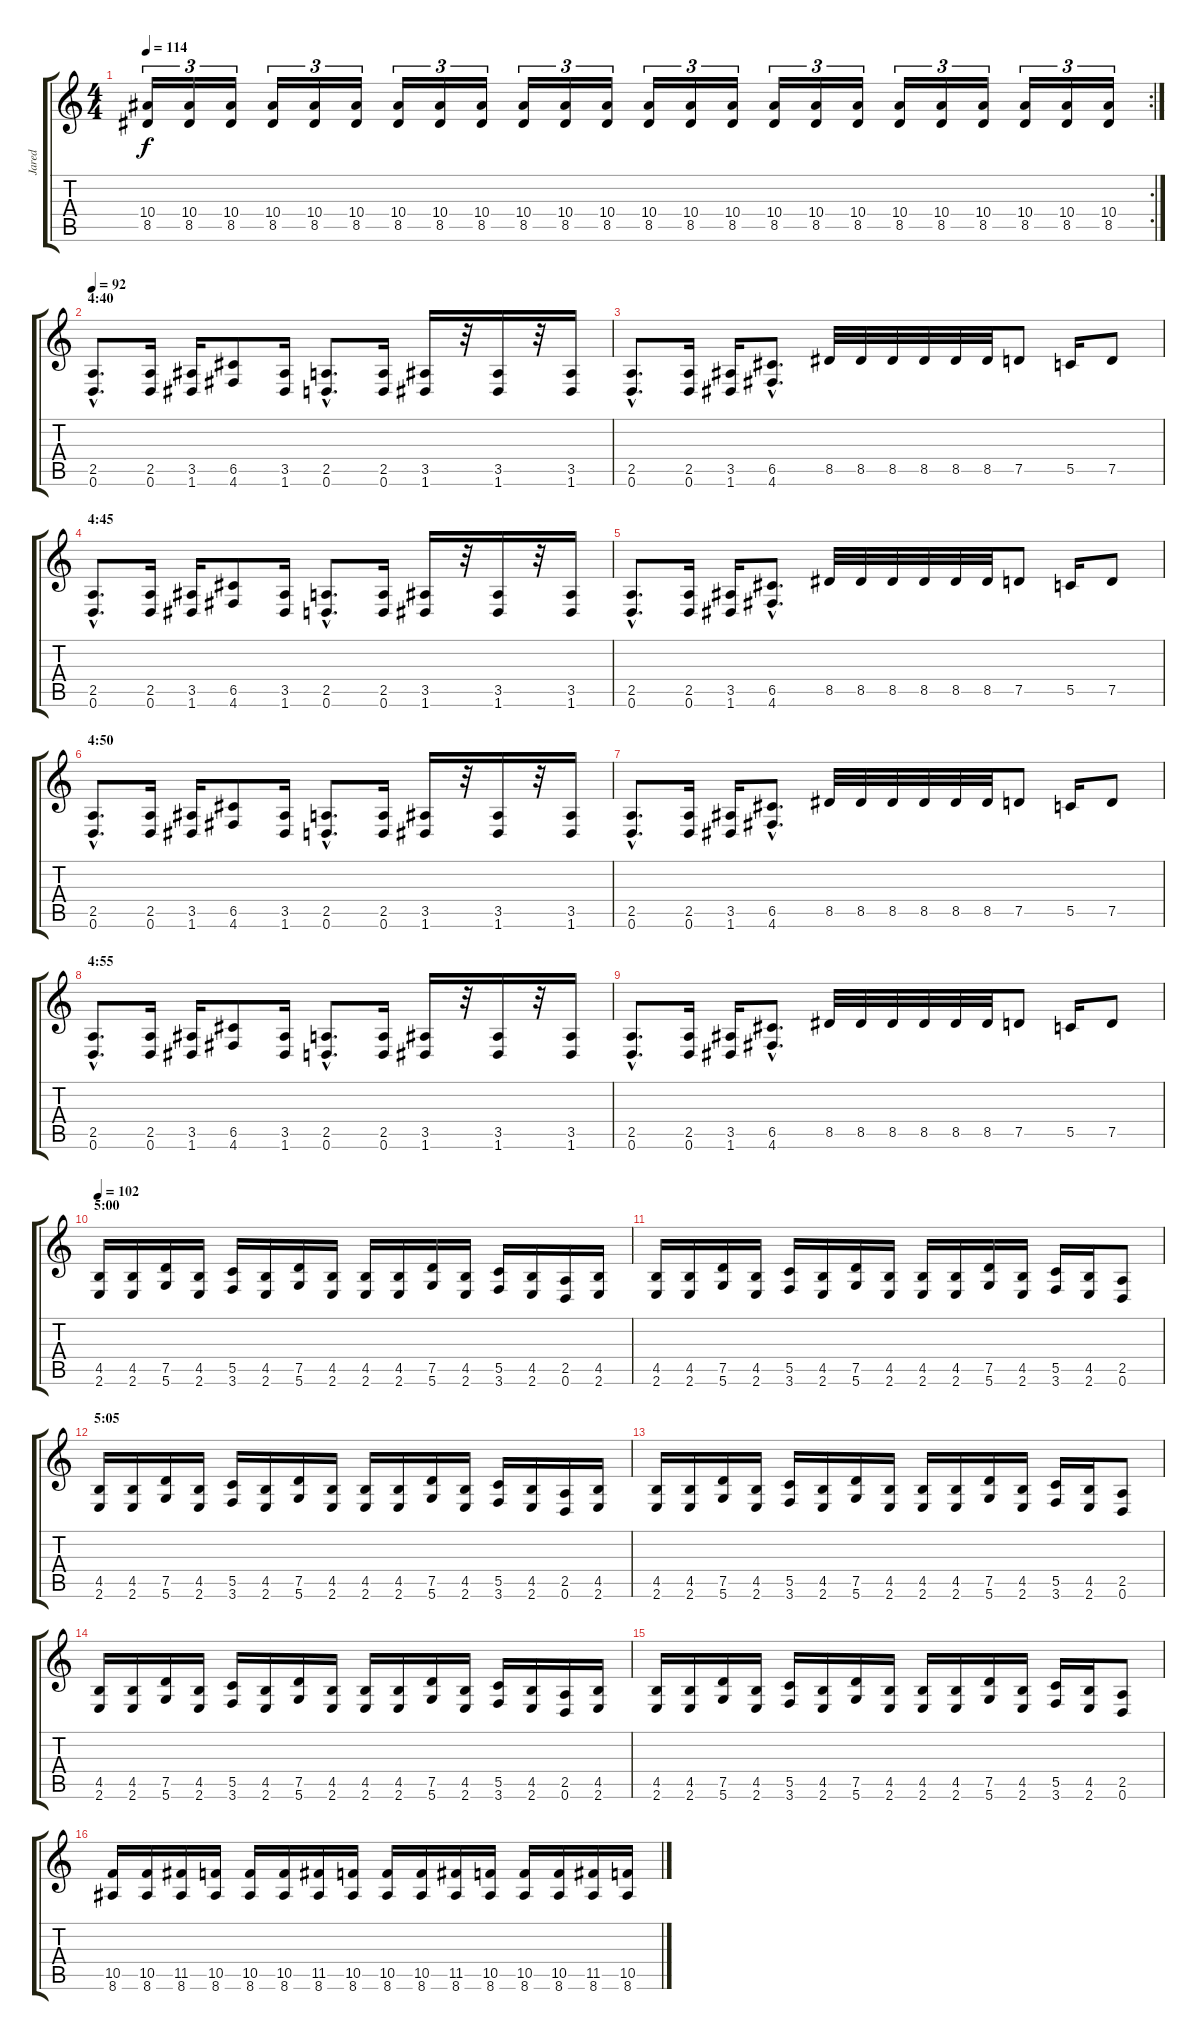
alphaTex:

\track ("Jared" "Jared") {instrument distortionguitar}
\staff {score tabs}
\tuning (D4 A3 F3 C3 G2 D2) {hide}
\rc 2
\ts (4 4)
\tempo 114
\clef g2
\ks c
(10.4 8.5).16{tu (3 2) dy f} (10.4 8.5).16{tu (3 2)} (10.4 8.5).16{tu (3 2)} (10.4 8.5).16{tu (3 2)} (10.4 8.5).16{tu (3 2)} (10.4 8.5).16{tu (3 2)} (10.4 8.5).16{tu (3 2)} (10.4 8.5).16{tu (3 2)} (10.4 8.5).16{tu (3 2)} (10.4 8.5).16{tu (3 2)} (10.4 8.5).16{tu (3 2)} (10.4 8.5).16{tu (3 2)} (10.4 8.5).16{tu (3 2)} (10.4 8.5).16{tu (3 2)} (10.4 8.5).16{tu (3 2)} (10.4 8.5).16{tu (3 2)} (10.4 8.5).16{tu (3 2)} (10.4 8.5).16{tu (3 2)} (10.4 8.5).16{tu (3 2)} (10.4 8.5).16{tu (3 2)} (10.4 8.5).16{tu (3 2)} (10.4 8.5).16{tu (3 2)} (10.4 8.5).16{tu (3 2)} (10.4 8.5).16{tu (3 2)} |
\section ("" "4:40")
\tempo 92
(2.5{hac} 0.6{hac}).8{d} (2.5 0.6).16 (3.5 1.6).16 (6.5 4.6).8 (3.5 1.6).16 (2.5{hac} 0.6{hac}).8{d} (2.5 0.6).16 (3.5 1.6).16 r.32 (3.5 1.6).16 r.32 (3.5 1.6).16 |
(2.5{hac} 0.6{hac}).8{d} (2.5 0.6).16 (3.5 1.6).16 (6.5{hac} 4.6{hac}).8{d} 8.5.32 8.5.32 8.5.32 8.5.32 8.5.32 8.5.32 7.5.8 5.5.16 7.5.8 |
\section ("" "4:45")
(2.5{hac} 0.6{hac}).8{d} (2.5 0.6).16 (3.5 1.6).16 (6.5 4.6).8 (3.5 1.6).16 (2.5{hac} 0.6{hac}).8{d} (2.5 0.6).16 (3.5 1.6).16 r.32 (3.5 1.6).16 r.32 (3.5 1.6).16 |
(2.5{hac} 0.6{hac}).8{d} (2.5 0.6).16 (3.5 1.6).16 (6.5{hac} 4.6{hac}).8{d} 8.5.32 8.5.32 8.5.32 8.5.32 8.5.32 8.5.32 7.5.8 5.5.16 7.5.8 |
\section ("" "4:50")
(2.5{hac} 0.6{hac}).8{d} (2.5 0.6).16 (3.5 1.6).16 (6.5 4.6).8 (3.5 1.6).16 (2.5{hac} 0.6{hac}).8{d} (2.5 0.6).16 (3.5 1.6).16 r.32 (3.5 1.6).16 r.32 (3.5 1.6).16 |
(2.5{hac} 0.6{hac}).8{d} (2.5 0.6).16 (3.5 1.6).16 (6.5{hac} 4.6{hac}).8{d} 8.5.32 8.5.32 8.5.32 8.5.32 8.5.32 8.5.32 7.5.8 5.5.16 7.5.8 |
\section ("" "4:55")
(2.5{hac} 0.6{hac}).8{d} (2.5 0.6).16 (3.5 1.6).16 (6.5 4.6).8 (3.5 1.6).16 (2.5{hac} 0.6{hac}).8{d} (2.5 0.6).16 (3.5 1.6).16 r.32 (3.5 1.6).16 r.32 (3.5 1.6).16 |
(2.5{hac} 0.6{hac}).8{d} (2.5 0.6).16 (3.5 1.6).16 (6.5{hac} 4.6{hac}).8{d} 8.5.32 8.5.32 8.5.32 8.5.32 8.5.32 8.5.32 7.5.8 5.5.16 7.5.8 |
\section ("" "5:00")
\tempo 102
(4.5 2.6).16 (4.5 2.6).16 (7.5 5.6).16 (4.5 2.6).16 (5.5 3.6).16 (4.5 2.6).16 (7.5 5.6).16 (4.5 2.6).16 (4.5 2.6).16 (4.5 2.6).16 (7.5 5.6).16 (4.5 2.6).16 (5.5 3.6).16 (4.5 2.6).16 (2.5 0.6).16 (4.5 2.6).16 |
(4.5 2.6).16 (4.5 2.6).16 (7.5 5.6).16 (4.5 2.6).16 (5.5 3.6).16 (4.5 2.6).16 (7.5 5.6).16 (4.5 2.6).16 (4.5 2.6).16 (4.5 2.6).16 (7.5 5.6).16 (4.5 2.6).16 (5.5 3.6).16 (4.5 2.6).16 (2.5 0.6).8 |
\section ("" "5:05")
(4.5 2.6).16 (4.5 2.6).16 (7.5 5.6).16 (4.5 2.6).16 (5.5 3.6).16 (4.5 2.6).16 (7.5 5.6).16 (4.5 2.6).16 (4.5 2.6).16 (4.5 2.6).16 (7.5 5.6).16 (4.5 2.6).16 (5.5 3.6).16 (4.5 2.6).16 (2.5 0.6).16 (4.5 2.6).16 |
(4.5 2.6).16 (4.5 2.6).16 (7.5 5.6).16 (4.5 2.6).16 (5.5 3.6).16 (4.5 2.6).16 (7.5 5.6).16 (4.5 2.6).16 (4.5 2.6).16 (4.5 2.6).16 (7.5 5.6).16 (4.5 2.6).16 (5.5 3.6).16 (4.5 2.6).16 (2.5 0.6).8 |
(4.5 2.6).16 (4.5 2.6).16 (7.5 5.6).16 (4.5 2.6).16 (5.5 3.6).16 (4.5 2.6).16 (7.5 5.6).16 (4.5 2.6).16 (4.5 2.6).16 (4.5 2.6).16 (7.5 5.6).16 (4.5 2.6).16 (5.5 3.6).16 (4.5 2.6).16 (2.5 0.6).16 (4.5 2.6).16 |
(4.5 2.6).16 (4.5 2.6).16 (7.5 5.6).16 (4.5 2.6).16 (5.5 3.6).16 (4.5 2.6).16 (7.5 5.6).16 (4.5 2.6).16 (4.5 2.6).16 (4.5 2.6).16 (7.5 5.6).16 (4.5 2.6).16 (5.5 3.6).16 (4.5 2.6).16 (2.5 0.6).8 |
(10.5 8.6).16 (10.5 8.6).16 (11.5 8.6).16 (10.5 8.6).16 (10.5 8.6).16 (10.5 8.6).16 (11.5 8.6).16 (10.5 8.6).16 (10.5 8.6).16 (10.5 8.6).16 (11.5 8.6).16 (10.5 8.6).16 (10.5 8.6).16 (10.5 8.6).16 (11.5 8.6).16 (10.5 8.6).16
